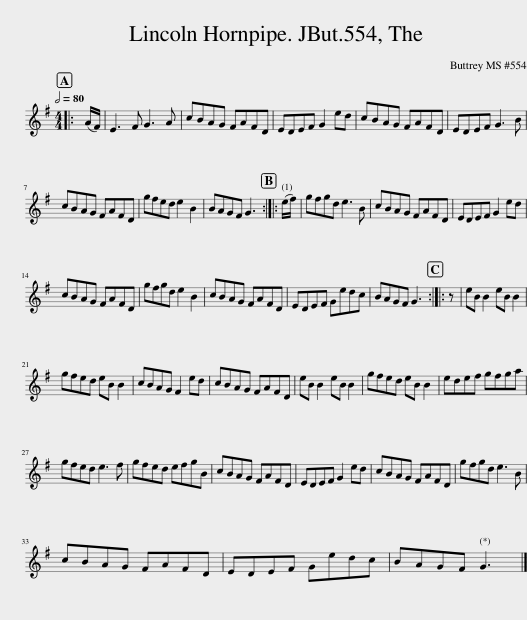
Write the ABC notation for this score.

X:1
L:1/8
Q:1/2=80
M:4/4
I:linebreak $
K:G
V:1 treble
V:1
|: (A/F/) | E3 F G3 A | cBAG FAFD | EDEF G2 ed | cBAG FAFD | %5
 EDEF G3 B |$ cBAG FAFD | gfed e2 B2 | BAGF G3 :: (e/f/) | %10
 gfgd e3 B | cBAG FAFD | EDEF G2 ed |$ cBAG FAFD | gfgd e2 B2 | %15
 cBAG FAFD | EDEF Gedc | BAGF G3 :: z | eB B2 eB B2 |$ %20
 gfed eB B2 | cBAG F2 ed | cBAG FAFD | eB B2 eB B2 | gfed eB B2 | %25
 edef gfga |$ gfed e3 f | gfed efgB | cBAG FAFD | EDEF G2 ed | %30
 cBAG FAFD | gfgd e3 B |$ cBAG FAFD | EDEF Gedc | BAGF G3 |] %35
